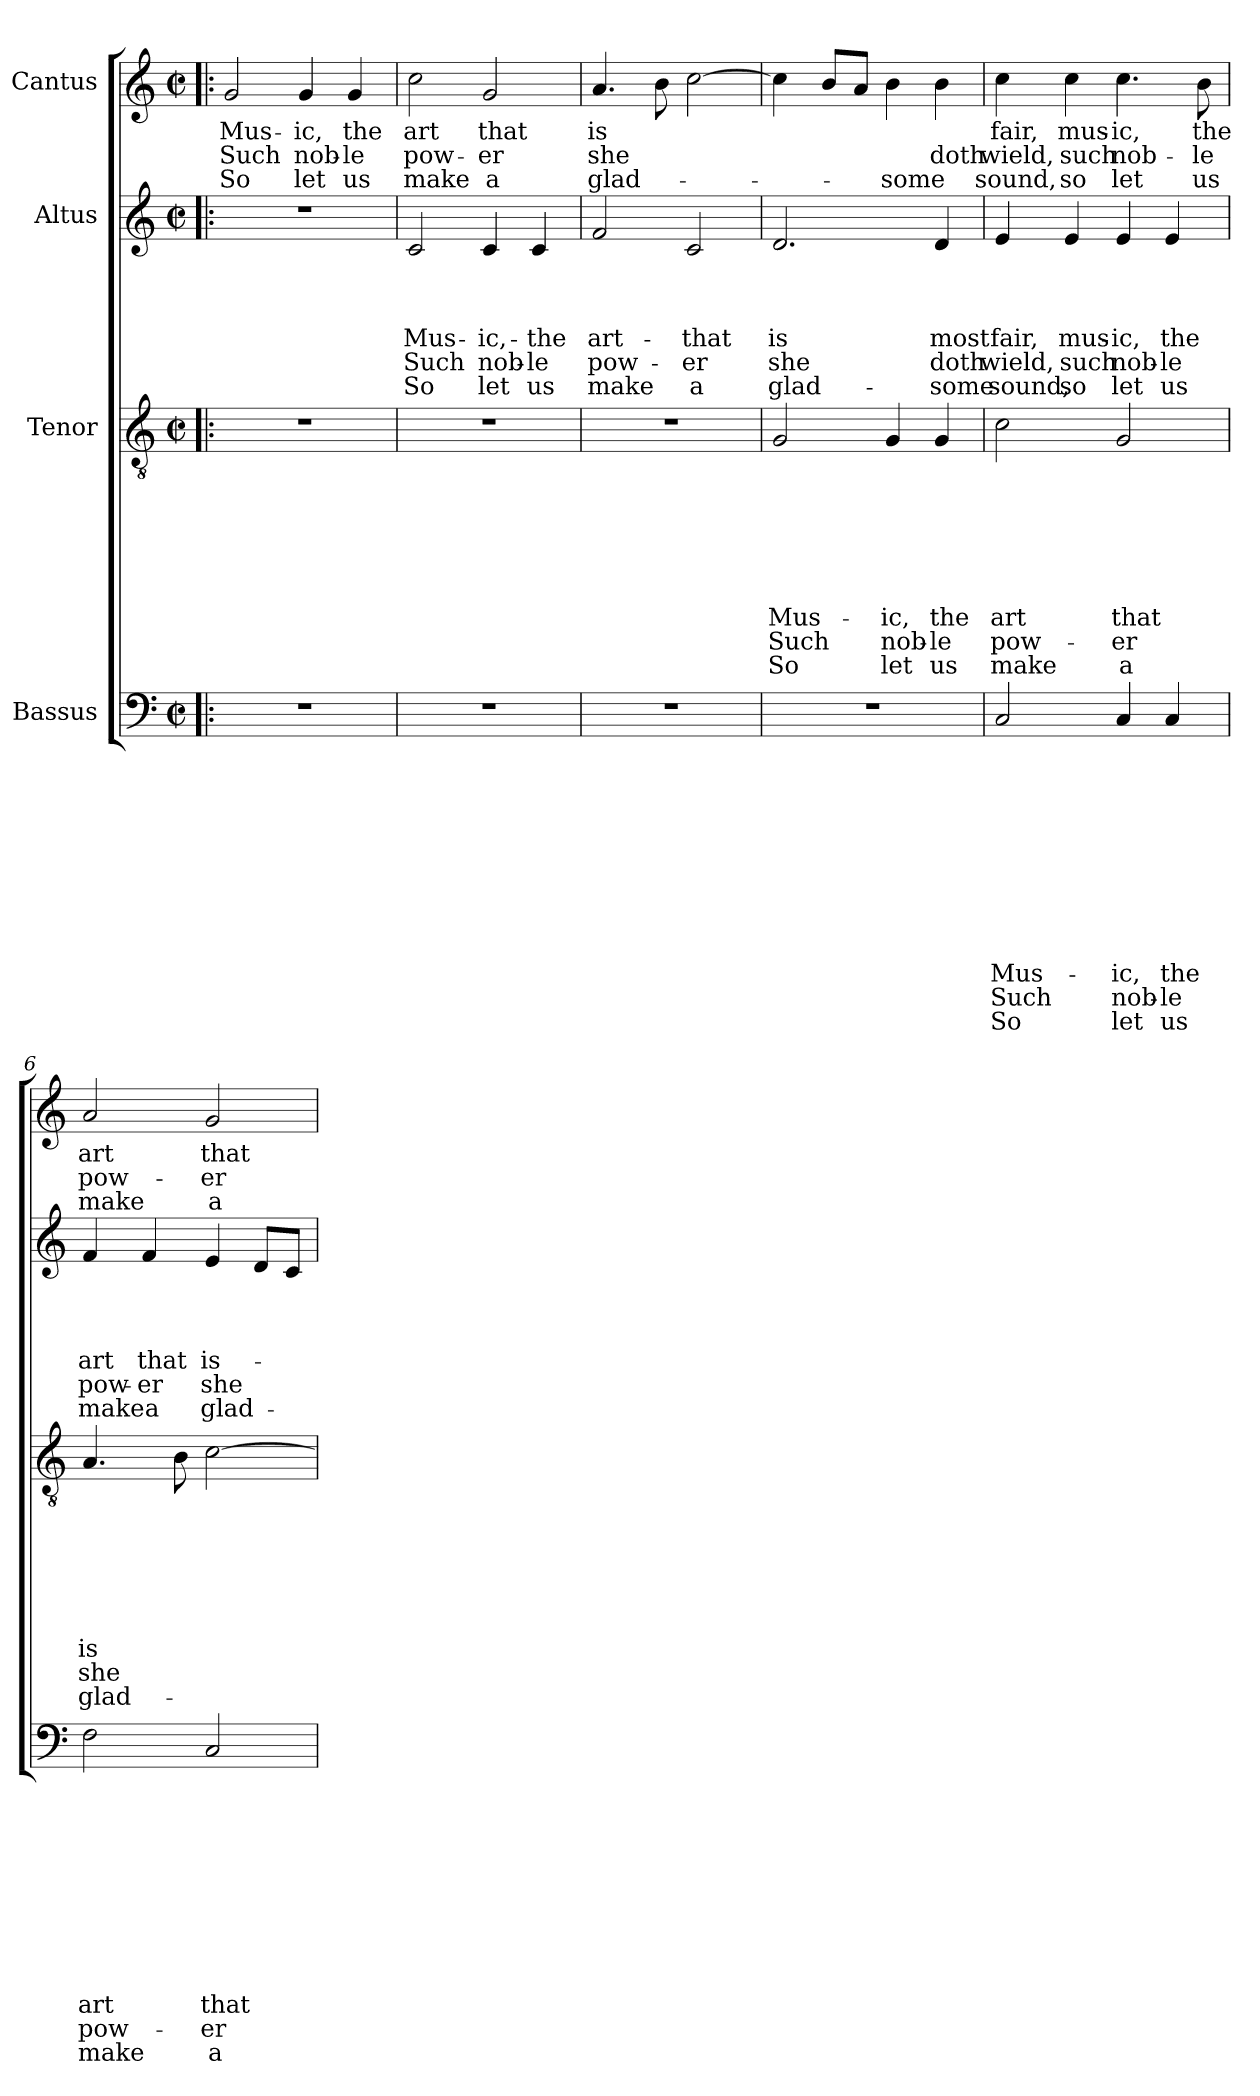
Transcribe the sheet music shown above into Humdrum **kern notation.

**kern	**text	**text	**text	**text	**text	**text	**text	**text	**text	**text	**text	**text	**kern	**text	**text	**text	**text	**text	**text	**text	**text	**text	**kern	**text	**text	**text	**text	**text	**text	**kern	**text	**text	**text
*part4	*part4	*part4	*part4	*part4	*part4	*part4	*part4	*part4	*part4	*part4	*part4	*part4	*part3	*part3	*part3	*part3	*part3	*part3	*part3	*part3	*part3	*part3	*part2	*part2	*part2	*part2	*part2	*part2	*part2	*part1	*part1	*part1	*part1
*staff4	*staff4	*staff4	*staff4	*staff4	*staff4	*staff4	*staff4	*staff4	*staff4	*staff4	*staff4	*staff4	*staff3	*staff3	*staff3	*staff3	*staff3	*staff3	*staff3	*staff3	*staff3	*staff3	*staff2	*staff2	*staff2	*staff2	*staff2	*staff2	*staff2	*staff1	*staff1	*staff1	*staff1
*I"Bassus	*	*	*	*	*	*	*	*	*	*	*	*	*I"Tenor	*	*	*	*	*	*	*	*	*	*I"Altus	*	*	*	*	*	*	*I"Cantus	*	*	*
*clefF4	*	*	*	*	*	*	*	*	*	*	*	*	*clefGv2	*	*	*	*	*	*	*	*	*	*clefG2	*	*	*	*	*	*	*clefG2	*	*	*
*k[]	*	*	*	*	*	*	*	*	*	*	*	*	*k[]	*	*	*	*	*	*	*	*	*	*k[]	*	*	*	*	*	*	*k[]	*	*	*
*C:	*	*	*	*	*	*	*	*	*	*	*	*	*C:	*	*	*	*	*	*	*	*	*	*C:	*	*	*	*	*	*	*C:	*	*	*
*M2/2	*	*	*	*	*	*	*	*	*	*	*	*	*M2/2	*	*	*	*	*	*	*	*	*	*M2/2	*	*	*	*	*	*	*M2/2	*	*	*
*met(c|)	*	*	*	*	*	*	*	*	*	*	*	*	*met(c|)	*	*	*	*	*	*	*	*	*	*met(c|)	*	*	*	*	*	*	*met(c|)	*	*	*
=1!|:	=1!|:	=1!|:	=1!|:	=1!|:	=1!|:	=1!|:	=1!|:	=1!|:	=1!|:	=1!|:	=1!|:	=1!|:	=1!|:	=1!|:	=1!|:	=1!|:	=1!|:	=1!|:	=1!|:	=1!|:	=1!|:	=1!|:	=1!|:	=1!|:	=1!|:	=1!|:	=1!|:	=1!|:	=1!|:	=1!|:	=1!|:	=1!|:	=1!|:
!	!	!	!	!	!	!	!	!	!	!	!	!	!	!	!	!	!	!	!	!	!	!	!	!	!	!	!	!	!	!	!LO:LY:b	!LO:LY:b	!LO:LY:b
1r	.	.	.	.	.	.	.	.	.	.	.	.	1r	.	.	.	.	.	.	.	.	.	1r	.	.	.	.	.	.	2g/	Mus-	Such	So
!	!	!	!	!	!	!	!	!	!	!	!	!	!	!	!	!	!	!	!	!	!	!	!	!	!	!	!	!	!	!	!LO:LY:b	!LO:LY:b	!LO:LY:b
.	.	.	.	.	.	.	.	.	.	.	.	.	.	.	.	.	.	.	.	.	.	.	.	.	.	.	.	.	.	4g/	-ic,	nob-	let
!	!	!	!	!	!	!	!	!	!	!	!	!	!	!	!	!	!	!	!	!	!	!	!	!	!	!	!	!	!	!	!LO:LY:b	!LO:LY:b	!LO:LY:b
.	.	.	.	.	.	.	.	.	.	.	.	.	.	.	.	.	.	.	.	.	.	.	.	.	.	.	.	.	.	4g/	the	-le	us
=2	=2	=2	=2	=2	=2	=2	=2	=2	=2	=2	=2	=2	=2	=2	=2	=2	=2	=2	=2	=2	=2	=2	=2	=2	=2	=2	=2	=2	=2	=2	=2	=2	=2
!	!	!	!	!	!	!	!	!	!	!	!	!	!	!	!	!	!	!	!	!	!	!	!	!	!	!	!LO:LY:b	!LO:LY:b	!LO:LY:b	!	!LO:LY:b	!LO:LY:b	!LO:LY:b
1r	.	.	.	.	.	.	.	.	.	.	.	.	1r	.	.	.	.	.	.	.	.	.	2c/	.	.	.	Mus-	Such	So	2cc\	art	pow-	make
!	!	!	!	!	!	!	!	!	!	!	!	!	!	!	!	!	!	!	!	!	!	!	!	!	!	!	!LO:LY:b	!LO:LY:b	!LO:LY:b	!	!LO:LY:b	!LO:LY:b	!LO:LY:b
.	.	.	.	.	.	.	.	.	.	.	.	.	.	.	.	.	.	.	.	.	.	.	4c/	.	.	.	-ic,-	nob-	let	2g/	that	-er	a
!	!	!	!	!	!	!	!	!	!	!	!	!	!	!	!	!	!	!	!	!	!	!	!	!	!	!	!LO:LY:b	!LO:LY:b	!LO:LY:b	!	!	!	!
.	.	.	.	.	.	.	.	.	.	.	.	.	.	.	.	.	.	.	.	.	.	.	4c/	.	.	.	-the	-le	us	.	.	.	.
=3	=3	=3	=3	=3	=3	=3	=3	=3	=3	=3	=3	=3	=3	=3	=3	=3	=3	=3	=3	=3	=3	=3	=3	=3	=3	=3	=3	=3	=3	=3	=3	=3	=3
!	!	!	!	!	!	!	!	!	!	!	!	!	!	!	!	!	!	!	!	!	!	!	!	!	!	!	!LO:LY:b	!LO:LY:b	!LO:LY:b	!	!LO:LY:b	!LO:LY:b	!LO:LY:b
1r	.	.	.	.	.	.	.	.	.	.	.	.	1r	.	.	.	.	.	.	.	.	.	2f/	.	.	.	art-	pow-	make	4.a/	is	she	glad-
.	.	.	.	.	.	.	.	.	.	.	.	.	.	.	.	.	.	.	.	.	.	.	.	.	.	.	.	.	.	8b\	.	.	.
!	!	!	!	!	!	!	!	!	!	!	!	!	!	!	!	!	!	!	!	!	!	!	!	!	!	!	!LO:LY:b	!LO:LY:b	!LO:LY:b	!	!	!	!
.	.	.	.	.	.	.	.	.	.	.	.	.	.	.	.	.	.	.	.	.	.	.	2c/	.	.	.	-that	-er	a	[>2cc\	.	.	.
=4	=4	=4	=4	=4	=4	=4	=4	=4	=4	=4	=4	=4	=4	=4	=4	=4	=4	=4	=4	=4	=4	=4	=4	=4	=4	=4	=4	=4	=4	=4	=4	=4	=4
!	!	!	!	!	!	!	!	!	!	!	!	!	!	!	!	!	!	!	!	!LO:LY:b	!LO:LY:b	!LO:LY:b	!	!	!	!	!LO:LY:b	!LO:LY:b	!LO:LY:b	!	!	!	!
1r	.	.	.	.	.	.	.	.	.	.	.	.	2G/	.	.	.	.	.	.	Mus-	Such	So	2.d/	.	.	.	is	she	glad-	4cc\]	.	.	.
.	.	.	.	.	.	.	.	.	.	.	.	.	.	.	.	.	.	.	.	.	.	.	.	.	.	.	.	.	.	8b/L	.	.	.
.	.	.	.	.	.	.	.	.	.	.	.	.	.	.	.	.	.	.	.	.	.	.	.	.	.	.	.	.	.	8a/J	.	.	.
!	!	!	!	!	!	!	!	!	!	!	!	!	!	!	!	!	!	!	!	!LO:LY:b	!LO:LY:b	!LO:LY:b	!	!	!	!	!	!	!	!	!	!	!LO:LY:b
.	.	.	.	.	.	.	.	.	.	.	.	.	4G/	.	.	.	.	.	.	-ic,	nob-	let	.	.	.	.	.	.	.	4b\	.	.	-some
!	!	!	!	!	!	!	!	!	!	!	!	!	!	!	!	!	!	!	!	!LO:LY:b	!LO:LY:b	!LO:LY:b	!	!	!	!	!LO:LY:b	!LO:LY:b	!LO:LY:b	!	!	!LO:LY:b	!
.	.	.	.	.	.	.	.	.	.	.	.	.	4G/	.	.	.	.	.	.	the	-le	us	4d/	.	.	.	most	doth	-some	4b\	.	doth	.
=5	=5	=5	=5	=5	=5	=5	=5	=5	=5	=5	=5	=5	=5	=5	=5	=5	=5	=5	=5	=5	=5	=5	=5	=5	=5	=5	=5	=5	=5	=5	=5	=5	=5
!	!	!	!	!	!	!	!	!	!	!LO:LY:b	!LO:LY:b	!LO:LY:b	!	!	!	!	!	!	!	!LO:LY:b	!LO:LY:b	!LO:LY:b	!	!	!	!	!LO:LY:b	!LO:LY:b	!LO:LY:b	!	!LO:LY:b	!LO:LY:b	!LO:LY:b
2C/	.	.	.	.	.	.	.	.	.	Mus-	Such	So	2c\	.	.	.	.	.	.	art	pow-	make	4e/	.	.	.	fair,	wield,	sound,	4cc\	fair,	wield,	sound,
!	!	!	!	!	!	!	!	!	!	!	!	!	!	!	!	!	!	!	!	!	!	!	!	!	!	!	!LO:LY:b	!LO:LY:b	!LO:LY:b	!	!LO:LY:b	!LO:LY:b	!LO:LY:b
.	.	.	.	.	.	.	.	.	.	.	.	.	.	.	.	.	.	.	.	.	.	.	4e/	.	.	.	mus-	such	so	4cc\	mus-	such	so
!	!	!	!	!	!	!	!	!	!	!LO:LY:b	!LO:LY:b	!LO:LY:b	!	!	!	!	!	!	!	!LO:LY:b	!LO:LY:b	!LO:LY:b	!	!	!	!	!LO:LY:b	!LO:LY:b	!LO:LY:b	!	!LO:LY:b	!LO:LY:b	!LO:LY:b
4C/	.	.	.	.	.	.	.	.	.	-ic,	nob-	let	2G/	.	.	.	.	.	.	that	-er	a	4e/	.	.	.	-ic,	nob-	let	4.cc\	-ic,	nob-	let
!	!	!	!	!	!	!	!	!	!	!LO:LY:b	!LO:LY:b	!LO:LY:b	!	!	!	!	!	!	!	!	!	!	!	!	!	!	!LO:LY:b	!LO:LY:b	!LO:LY:b	!	!	!	!
4C/	.	.	.	.	.	.	.	.	.	the	-le	us	.	.	.	.	.	.	.	.	.	.	4e/	.	.	.	the	-le	us	.	.	.	.
!	!	!	!	!	!	!	!	!	!	!	!	!	!	!	!	!	!	!	!	!	!	!	!	!	!	!	!	!	!	!	!LO:LY:b	!LO:LY:b	!LO:LY:b
.	.	.	.	.	.	.	.	.	.	.	.	.	.	.	.	.	.	.	.	.	.	.	.	.	.	.	.	.	.	8b\	the	-le	us
!!LO:LB:g=z
=6	=6	=6	=6	=6	=6	=6	=6	=6	=6	=6	=6	=6	=6	=6	=6	=6	=6	=6	=6	=6	=6	=6	=6	=6	=6	=6	=6	=6	=6	=6	=6	=6	=6
!	!	!	!	!	!	!	!	!	!	!LO:LY:b	!LO:LY:b	!LO:LY:b	!	!	!	!	!	!	!	!LO:LY:b	!LO:LY:b	!LO:LY:b	!	!	!	!	!LO:LY:b	!LO:LY:b	!LO:LY:b	!	!LO:LY:b	!LO:LY:b	!LO:LY:b
2F\	.	.	.	.	.	.	.	.	.	art	pow-	make	4.A/	.	.	.	.	.	.	is	she	glad-	4f/	.	.	.	art	pow-	make	2a/	art	pow-	make
!	!	!	!	!	!	!	!	!	!	!	!	!	!	!	!	!	!	!	!	!	!	!	!	!	!	!	!LO:LY:b	!LO:LY:b	!LO:LY:b	!	!	!	!
.	.	.	.	.	.	.	.	.	.	.	.	.	.	.	.	.	.	.	.	.	.	.	4f/	.	.	.	that	-er	a	.	.	.	.
.	.	.	.	.	.	.	.	.	.	.	.	.	8B\	.	.	.	.	.	.	.	.	.	.	.	.	.	.	.	.	.	.	.	.
!	!	!	!	!	!	!	!	!	!	!LO:LY:b	!LO:LY:b	!LO:LY:b	!	!	!	!	!	!	!	!	!	!	!	!	!	!	!LO:LY:b	!LO:LY:b	!LO:LY:b	!	!LO:LY:b	!LO:LY:b	!LO:LY:b
2C/	.	.	.	.	.	.	.	.	.	that	-er	a	[>2c\	.	.	.	.	.	.	.	.	.	4e/	.	.	.	is-	she	glad-	2g/	that	-er	a
.	.	.	.	.	.	.	.	.	.	.	.	.	.	.	.	.	.	.	.	.	.	.	8d/L	.	.	.	.	.	.	.	.	.	.
.	.	.	.	.	.	.	.	.	.	.	.	.	.	.	.	.	.	.	.	.	.	.	8c/J	.	.	.	.	.	.	.	.	.	.
=	=	=	=	=	=	=	=	=	=	=	=	=	=	=	=	=	=	=	=	=	=	=	=	=	=	=	=	=	=	=	=	=	=
*-	*-	*-	*-	*-	*-	*-	*-	*-	*-	*-	*-	*-	*-	*-	*-	*-	*-	*-	*-	*-	*-	*-	*-	*-	*-	*-	*-	*-	*-	*-	*-	*-	*-
